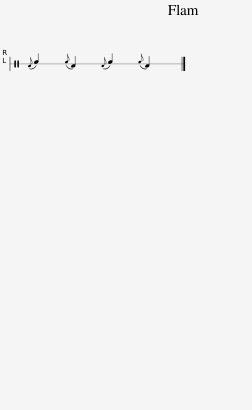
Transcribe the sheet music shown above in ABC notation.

X:1
L:1/8
M:none
I:linebreak $
K:C
V:1 perc stafflines=1
K:none
V:1
{D} F2{F} D2{D} F2{F} D2 |] %1
